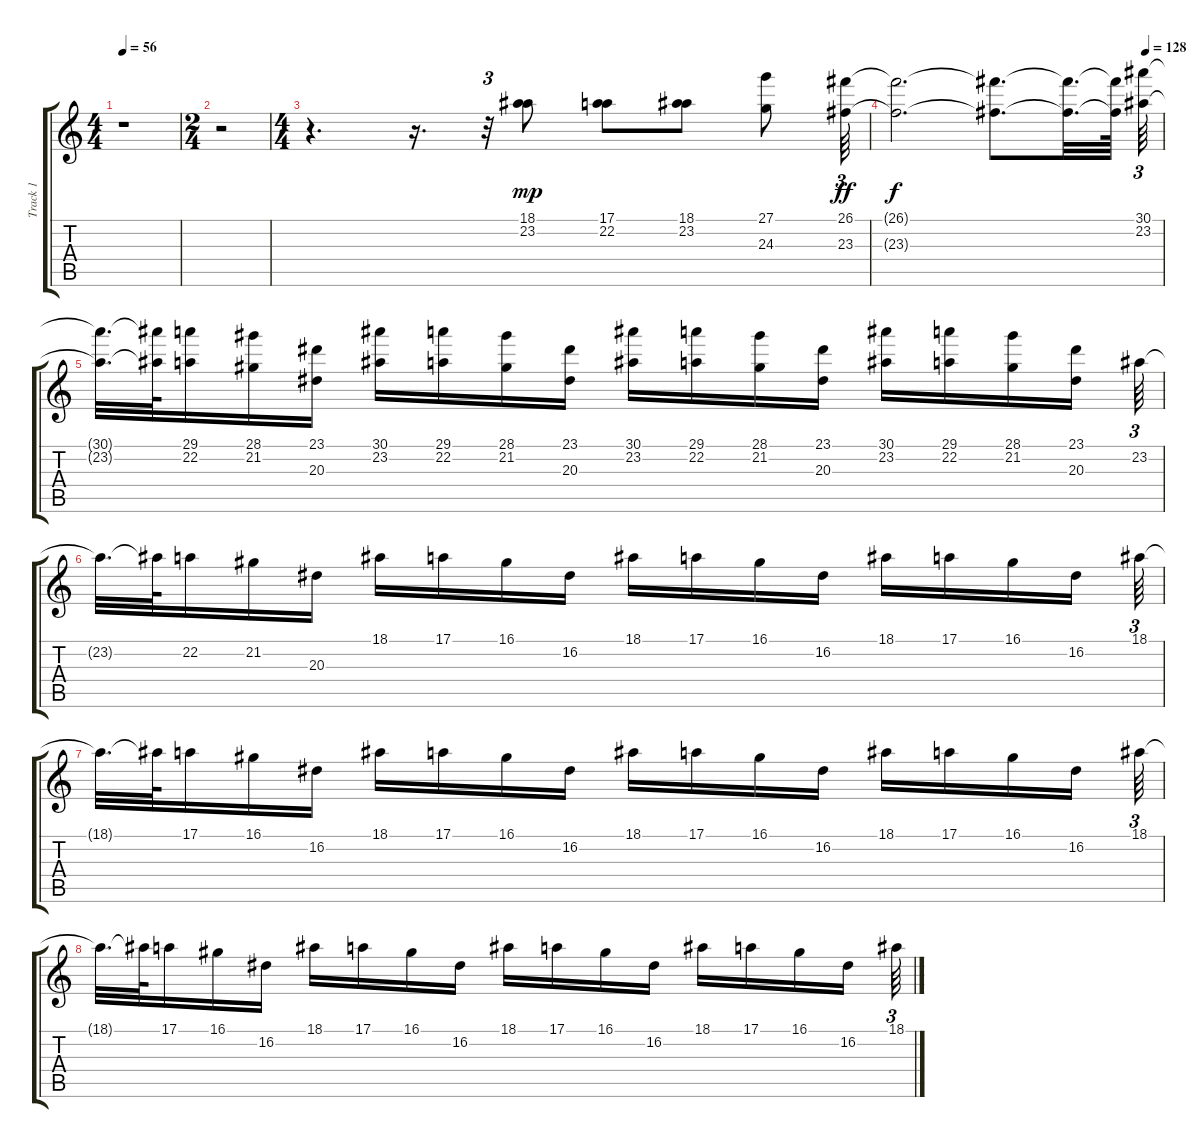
\track ("Track 1" "Track 1") {instrument flute}
\staff {score tabs}
\tuning (E4 B3 G3 D3 A2 E2) {hide}
\ts (4 4)
\tempo 56
\clef g2
\ks c
r.1{dy f} |
\ts (2 4)
r.2 |
\ts (4 4)
r.4{d} r.16{d} r.32{tu (3 2)} (18.1 23.2).8{dy mp} (17.1 22.2).8 (18.1 23.2).8 (27.1 24.3).8 (26.1 23.3).64{tu (3 2) dy ff} |
\tempo (128 0.9375)
(26.1{t} 23.3{t}).2{d dy f} (26.1{t} 23.3{t}).8{d} (26.1{t} 23.3{t}).32{d} (26.1{t} 23.3{t}).64 (30.1 23.2).64{tu (3 2)} |
(30.1{t} 23.2{t}).32{d} (30.1{t} 23.2{t}).64 (29.1 22.2).16 (28.1 21.2).16 (23.1 20.3).16 (30.1 23.2).16 (29.1 22.2).16 (28.1 21.2).16 (23.1 20.3).16 (30.1 23.2).16 (29.1 22.2).16 (28.1 21.2).16 (23.1 20.3).16 (30.1 23.2).16 (29.1 22.2).16 (28.1 21.2).16 (23.1 20.3).16 23.2.64{tu (3 2)} |
23.2{t}.32{d} 23.2{t}.64 22.2.16 21.2.16 20.3.16 18.1.16 17.1.16 16.1.16 16.2.16 18.1.16 17.1.16 16.1.16 16.2.16 18.1.16 17.1.16 16.1.16 16.2.16 18.1.64{tu (3 2)} |
18.1{t}.32{d} 18.1{t}.64 17.1.16 16.1.16 16.2.16 18.1.16 17.1.16 16.1.16 16.2.16 18.1.16 17.1.16 16.1.16 16.2.16 18.1.16 17.1.16 16.1.16 16.2.16 18.1.64{tu (3 2)} |
18.1{t}.32{d} 18.1{t}.64 17.1.16 16.1.16 16.2.16 18.1.16 17.1.16 16.1.16 16.2.16 18.1.16 17.1.16 16.1.16 16.2.16 18.1.16 17.1.16 16.1.16 16.2.16 18.1.64{tu (3 2)}
